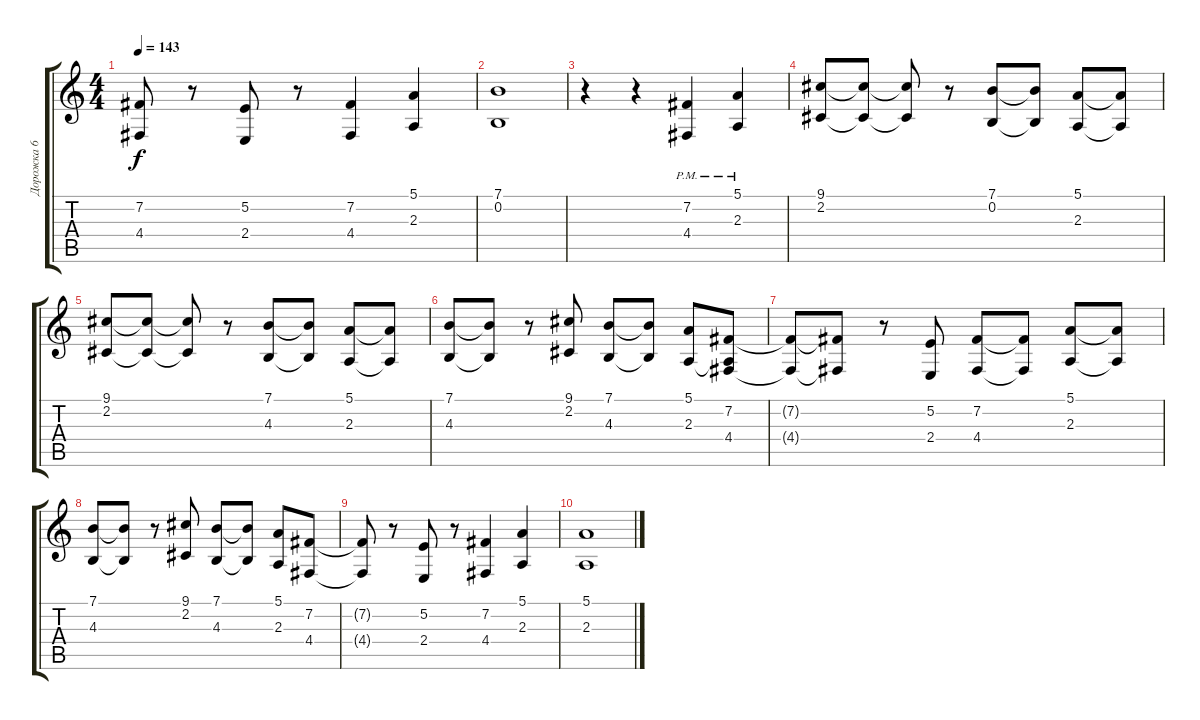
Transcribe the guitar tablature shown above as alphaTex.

\track ("Дорожка 6" "Дорожка 6") {instrument trumpet}
\staff {score tabs}
\tuning (E4 B3 G3 D3 A2 E2) {hide}
\ts (4 4)
\tempo 143
\clef g2
\ks c
(7.2{t} 4.4{t}).8{dy f} r.8 (5.2 2.4).8 r.8 (7.2 4.4).4 (5.1 2.3).4 |
(7.1 0.2).1 |
r.4 r.4 (7.2 4.4{pm}).4 (5.1 2.3{pm}).4 |
(9.1 2.2).8 (9.1{t} 2.2{t}).8 (9.1{t} 2.2{t}).8 r.8 (7.1 0.2).8 (7.1{t} 0.2{t}).8 (5.1 2.3).8 (5.1{t} 2.3{t}).8 |
(9.1 2.2).8 (9.1{t} 2.2{t}).8 (9.1{t} 2.2{t}).8 r.8 (7.1 4.3).8 (7.1{t} 4.3{t}).8 (5.1 2.3).8 (5.1{t} 2.3{t}).8 |
(7.1 4.3).8 (7.1{t} 4.3{t}).8 r.8 (9.1 2.2).8 (7.1 4.3).8 (7.1{t} 4.3{t}).8 (5.1 2.3).8 (7.2 2.3{t} 4.4).8 |
(7.2{t} 4.4{t}).8 (7.2{t} 4.4{t}).8 r.8 (5.2 2.4).8 (7.2 4.4).8 (7.2{t} 4.4{t}).8 (5.1 2.3).8 (5.1{t} 2.3{t}).8 |
(7.1 4.3).8 (7.1{t} 4.3{t}).8 r.8 (9.1 2.2).8 (7.1 4.3).8 (7.1{t} 4.3{t}).8 (5.1 2.3).8 (7.2 4.4).8 |
(7.2{t} 4.4{t}).8 r.8 (5.2 2.4).8 r.8 (7.2 4.4).4 (5.1 2.3).4 |
(5.1 2.3).1
